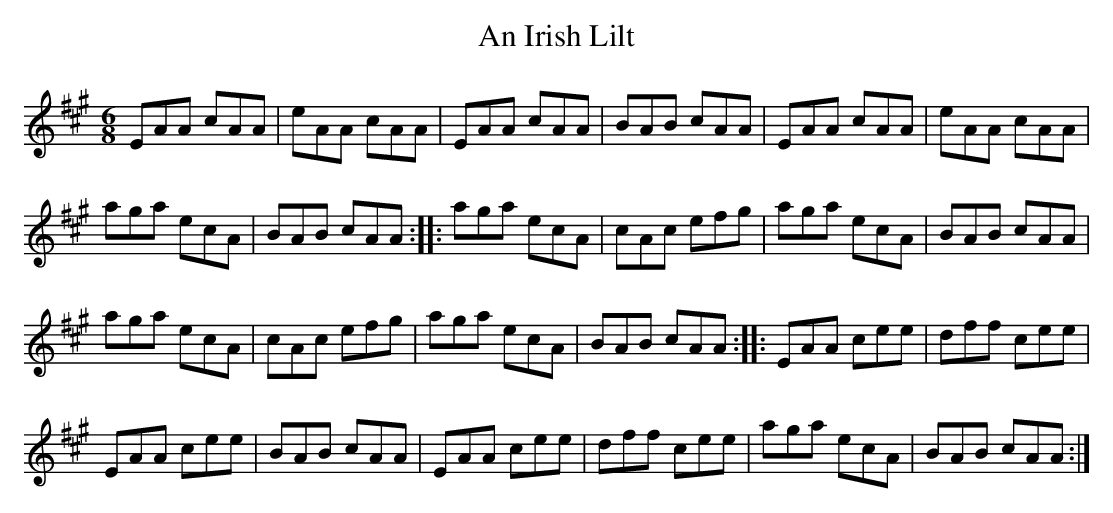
X:1
T:Irish Lilt, An
M:6/8
L:1/8
K:A
EAA cAA|eAA cAA|EAA cAA|BAB cAA|EAA cAA|eAA cAA|
aga ecA|BAB cAA::aga ecA|cAc efg|aga ecA|BAB cAA|
aga ecA|cAc efg|aga ecA|BAB cAA::EAA cee|dff cee|
EAA cee|BAB cAA|EAA cee|dff cee|aga ecA|BAB cAA:|
